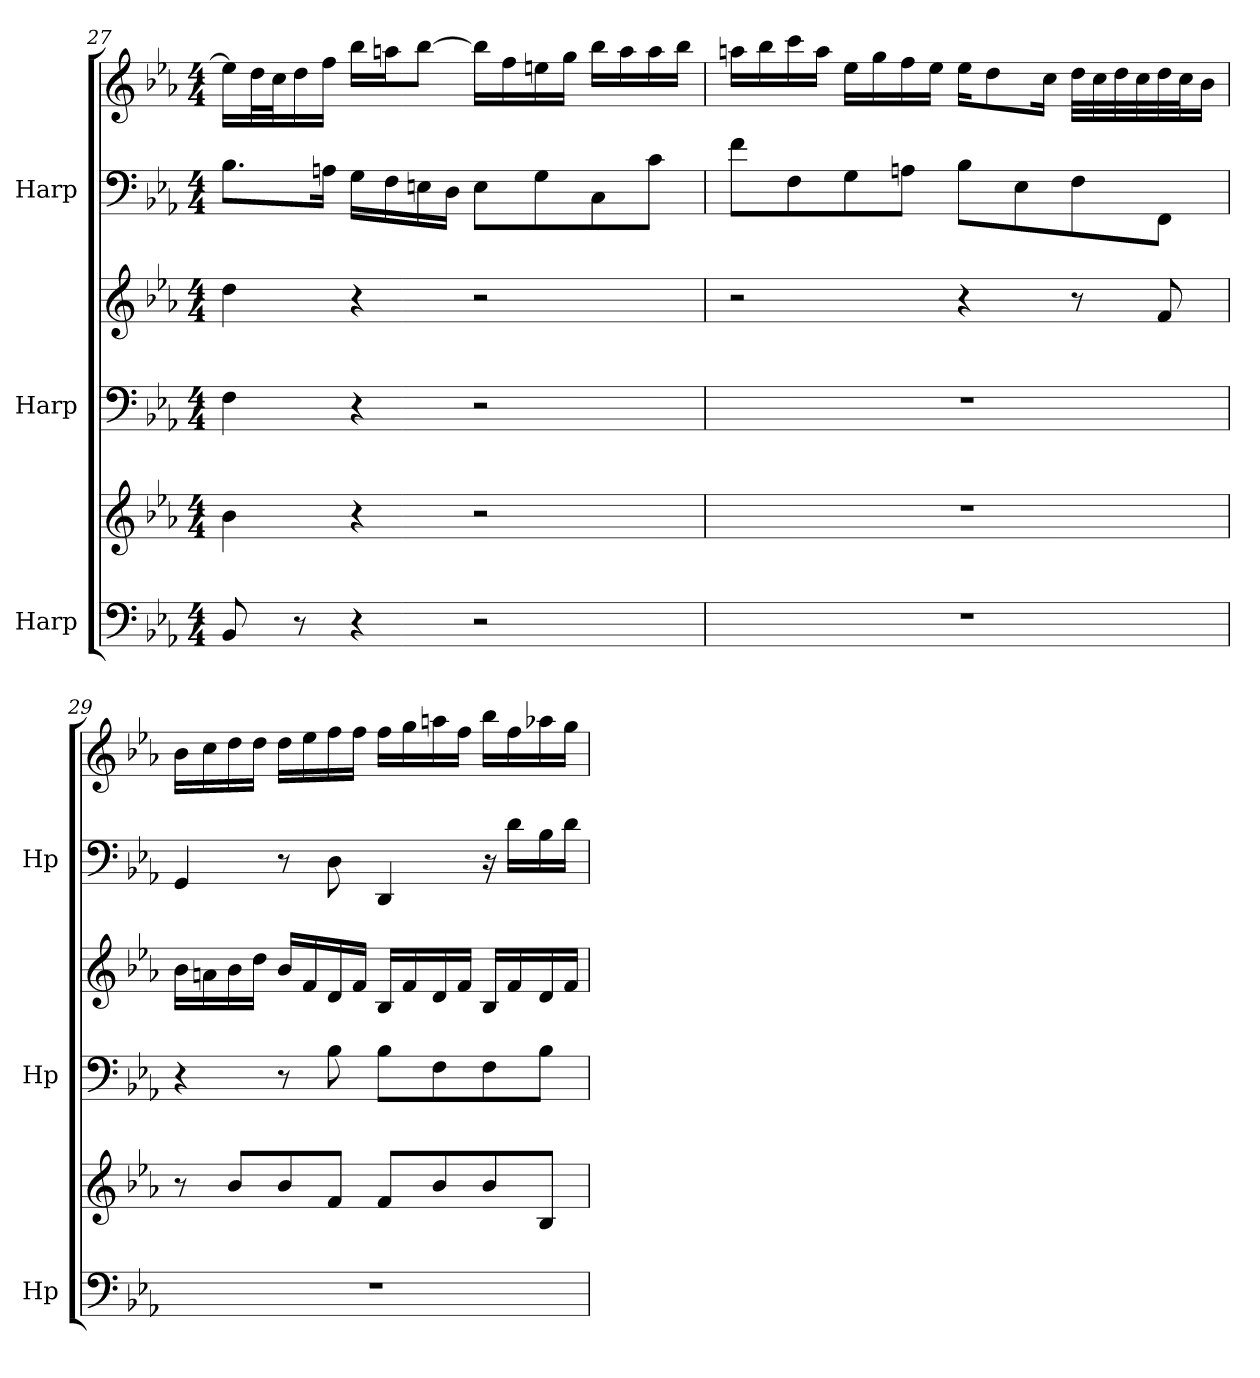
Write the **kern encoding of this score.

**kern	**kern	**kern	**kern	**kern	**kern
*part3	*part3	*part2	*part2	*part1	*part1
*staff6	*staff5	*staff4	*staff3	*staff2	*staff1
*I"Harp	*	*I"Harp	*	*I"Harp	*
*I'Hp	*	*I'Hp	*	*I'Hp	*
*clefF4	*clefG2	*clefF4	*clefG2	*clefF4	*clefG2
*k[b-e-a-]	*k[b-e-a-]	*k[b-e-a-]	*k[b-e-a-]	*k[b-e-a-]	*k[b-e-a-]
*M4/4	*M4/4	*M4/4	*M4/4	*M4/4	*M4/4
=27	=27	=27	=27	=27	=27
8BB-/	4b-\	4F\	4dd\	8.B-\L	16ee-\LL]
.	.	.	.	.	32dd\L
.	.	.	.	.	32cc\J
8r	.	.	.	.	16dd\
.	.	.	.	16An\Jk	16ff\JJ
4r	4r	4r	4r	16G\LL	16bb-\LL
.	.	.	.	16F\	16aan\J
.	.	.	.	16En\	[8bb-\J
.	.	.	.	16D\JJ	.
2r	2r	2r	2r	8E\L	16bb-\LL]
.	.	.	.	.	16ff\
.	.	.	.	8G\	16een\
.	.	.	.	.	16gg\JJ
.	.	.	.	8C\	16bb-\LL
.	.	.	.	.	16aa\
.	.	.	.	8c\J	16aa\
.	.	.	.	.	16bb-\JJ
!!LO:PB:g=z
=28	=28	=28	=28	=28	=28
1r	1r	1r	2r	8f\L	16aan\LL
.	.	.	.	.	16bb-\
.	.	.	.	8F\	16ccc\
.	.	.	.	.	16aa\JJ
.	.	.	.	8G\	16ee-\LL
.	.	.	.	.	16gg\
.	.	.	.	8An\J	16ff\
.	.	.	.	.	16ee-\JJ
.	.	.	4r	8B-\L	16ee-\KL
.	.	.	.	.	8dd\
.	.	.	.	8E-\	.
.	.	.	.	.	16cc\Jk
.	.	.	8r	8F\	32dd\LLL
.	.	.	.	.	32cc\
.	.	.	.	.	32dd\
.	.	.	.	.	32cc\
.	.	.	8f/	8FF\J	32dd\
.	.	.	.	.	32cc\J
.	.	.	.	.	16b-\JJ
=29	=29	=29	=29	=29	=29
1r	8r	4r	16b-\LL	4GG/	16b-\LL
.	.	.	16an\	.	16cc\
.	8b-/L	.	16b-\	.	16dd\
.	.	.	16dd\JJ	.	16dd\JJ
.	8b-/	8r	16b-/LL	8r	16dd\LL
.	.	.	16f/	.	16ee-\
.	8f/J	8B-\	16d/	8D\	16ff\
.	.	.	16f/JJ	.	16ff\JJ
.	8f/L	8B-\L	16B-/LL	4DD/	16ff\LL
.	.	.	16f/	.	16gg\
.	8b-/	8F\	16d/	.	16aan\
.	.	.	16f/JJ	.	16ff\JJ
.	8b-/	8F\	16B-/LL	16r	16bb-\LL
.	.	.	16f/	16d\LL	16ff\
.	8B-/J	8B-\J	16d/	16B-\	16aa-X\
.	.	.	16f/JJ	16d\JJ	16gg\JJ
=	=	=	=	=	=
*-	*-	*-	*-	*-	*-
